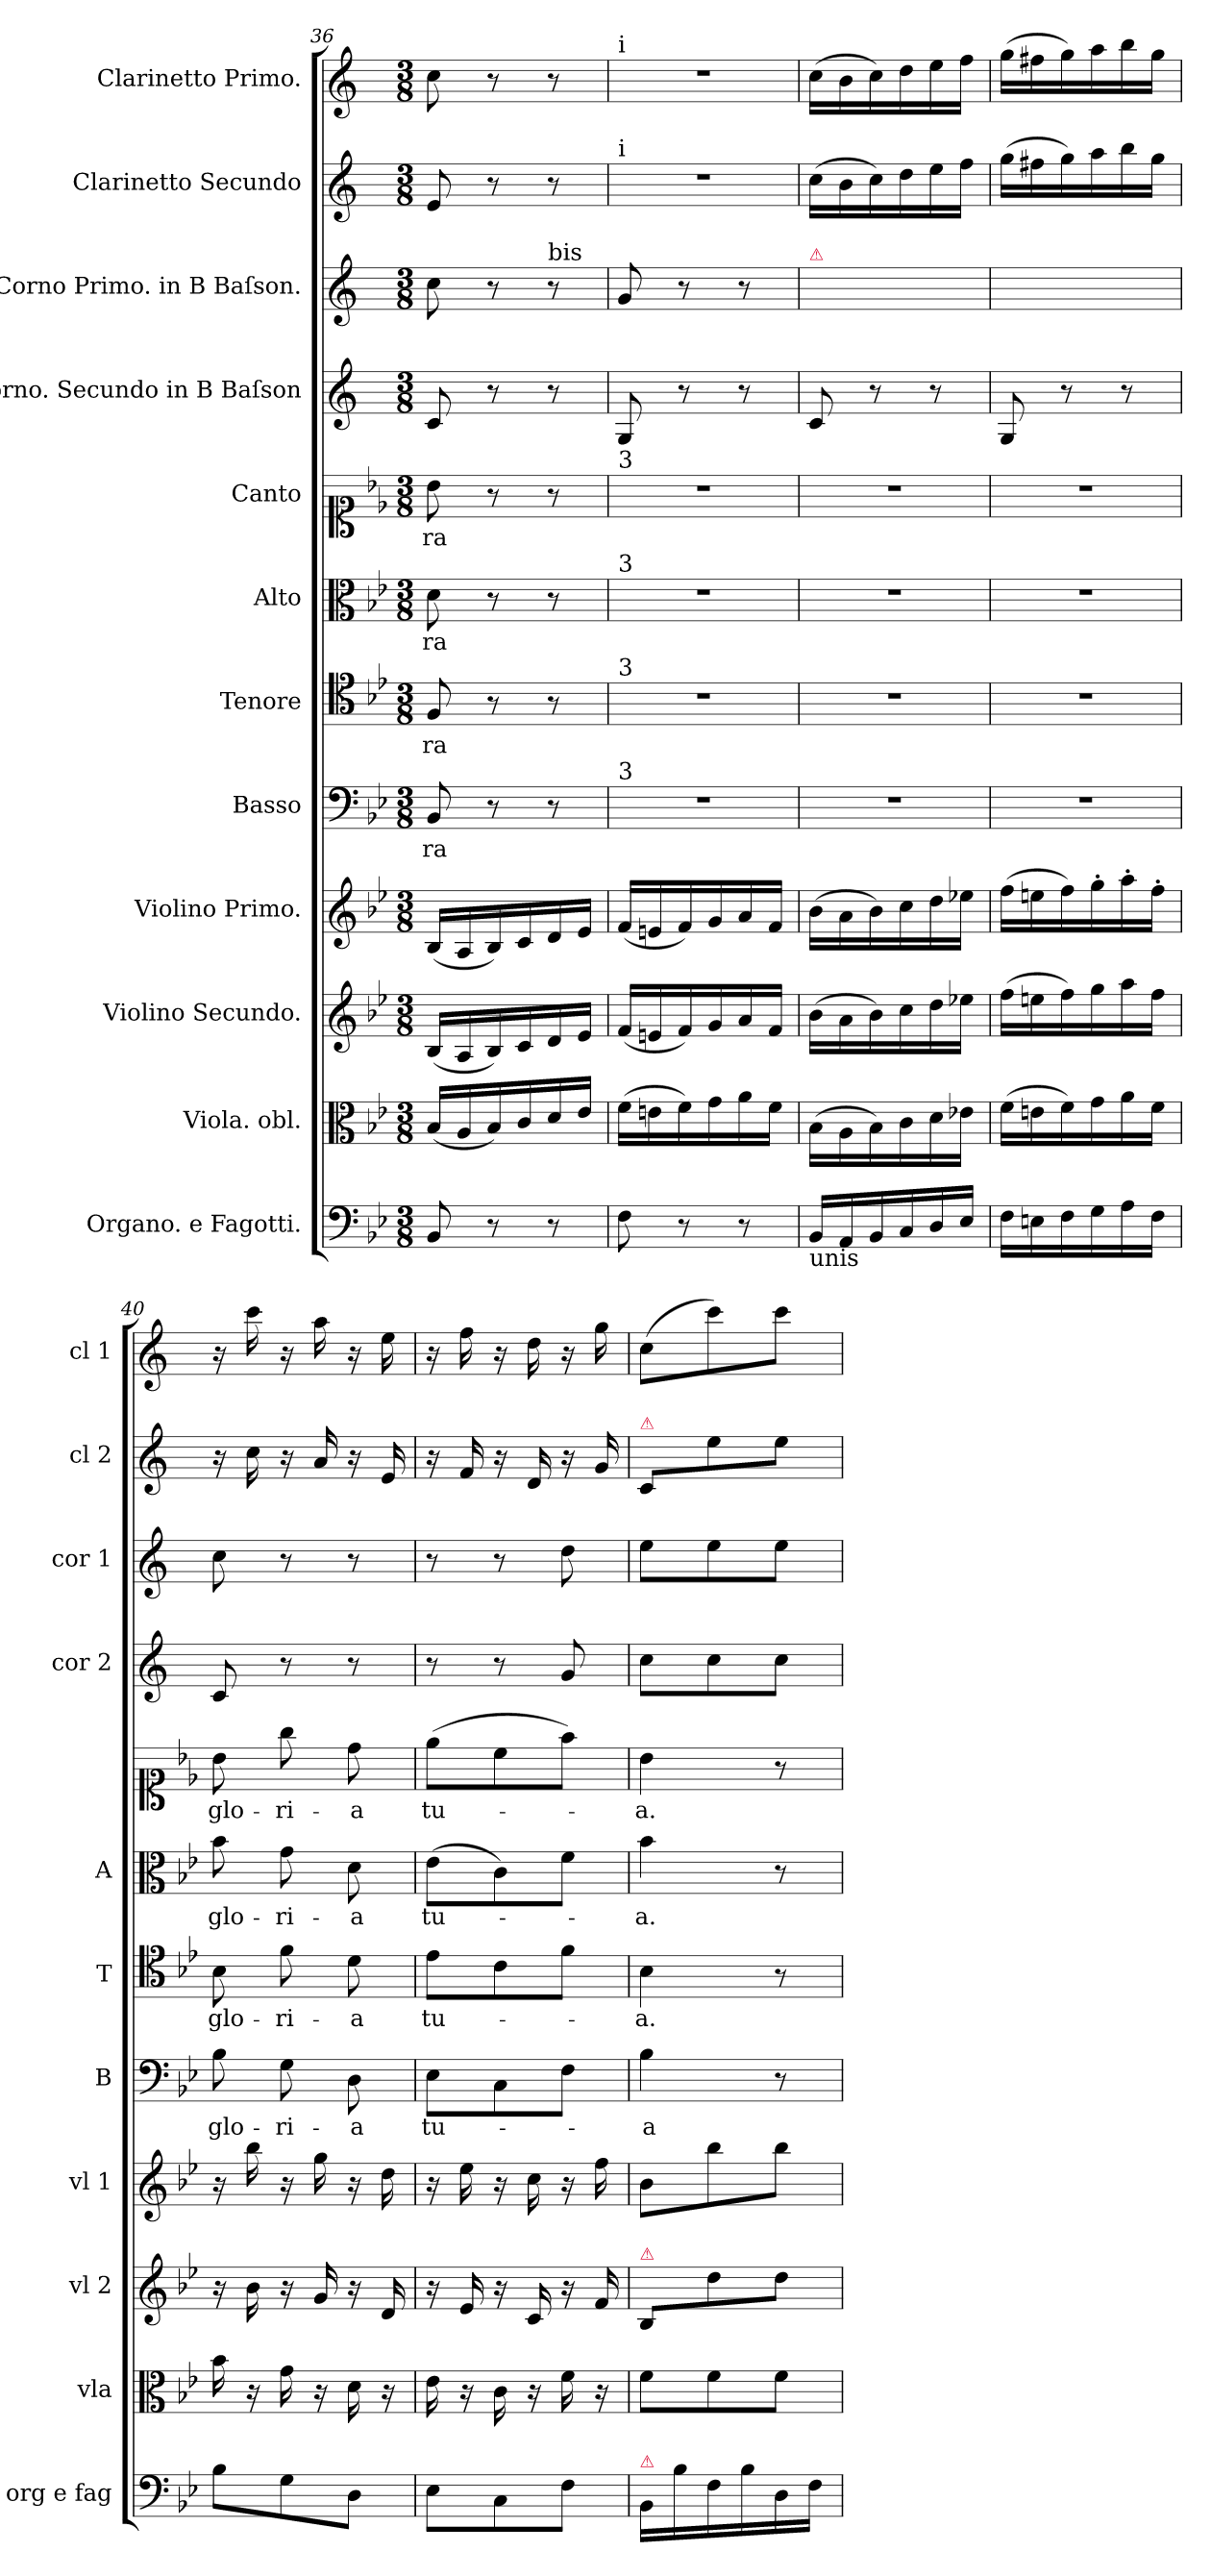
**kern	**kern	**kern	**kern	**kern	**text	**kern	**text	**kern	**text	**kern	**text	**kern	**kern	**kern	**kern
*part12	*part11	*part10	*part9	*part8	*part8	*part7	*part7	*part6	*part6	*part5	*part5	*part4	*part3	*part2	*part1
*staff12	*staff11	*staff10	*staff9	*staff8	*staff8	*staff7	*staff7	*staff6	*staff6	*staff5	*staff5	*staff4	*staff3	*staff2	*staff1
*I"Organo. e Fagotti.	*I"Viola. obl.	*I"Violino Secundo.	*I"Violino Primo.	*I"Basso	*	*I"Tenore	*	*I"Alto	*	*I"Canto	*	*I"Corno. Secundo in B Baſson	*I"Corno Primo. in B Baſson.	*I"Clarinetto Secundo	*I"Clarinetto Primo.
*I'org e fag	*I'vla	*I'vl 2	*I'vl 1	*I'B	*	*I'T	*	*I'A	*	*	*	*I'cor 2	*I'cor 1	*I'cl 2	*I'cl 1
*clefF4	*clefC3	*clefG2	*clefG2	*clefF4	*	*clefC4	*	*clefC3	*	*clefC1	*	*clefG2	*clefG2	*clefG2	*clefG2
*	*	*	*	*	*	*	*	*	*	*	*	*ITrd1c2	*ITrd1c2	*ITrd1c2	*ITrd1c2
*k[b-e-]	*k[b-e-]	*k[b-e-]	*k[b-e-]	*k[b-e-]	*	*k[b-e-]	*	*k[b-e-]	*	*k[b-e-]	*	*k[b-e-]	*k[b-e-]	*k[b-e-]	*k[b-e-]
*B-:	*B-:	*B-:	*B-:	*B-:	*	*B-:	*	*B-:	*	*B-:	*	*B-:	*B-:	*B-:	*B-:
*M3/8	*M3/8	*M3/8	*M3/8	*M3/8	*	*M3/8	*	*M3/8	*	*M3/8	*	*M3/8	*M3/8	*M3/8	*M3/8
=36	=36	=36	=36	=36	=36	=36	=36	=36	=36	=36	=36	=36	=36	=36	=36
8BB-/	(16B-/LL	(16B-/LL	(16B-/LL	8BB-/	-ra	8F/	-ra	8d\	-ra	8b-\	-ra	8B-/	8b-\	8d/	8b-\
.	16A/	16A/	16A/	.	.	.	.	.	.	.	.	.	.	.	.
8r	16B-/)	16B-/)	16B-/)	8r	.	8r	.	8r	.	8r	.	8r	8r	8r	8r
.	16c/	16c/	16c/	.	.	.	.	.	.	.	.	.	.	.	.
!	!	!	!	!	!	!	!	!	!	!	!	!	!LO:TX:a:t=bis	!	!
8r	16d/	16d/	16d/	8r	.	8r	.	8r	.	8r	.	8r	8r	8r	8r
.	16e-/JJ	16e-/JJ	16e-/JJ	.	.	.	.	.	.	.	.	.	.	.	.
=37	=37	=37	=37	=37	=37	=37	=37	=37	=37	=37	=37	=37	=37	=37	=37
!	!	!	!	!	!	!	!	!	!	!	!	!	!	!	!LO:TX:a:t=i
!	!	!	!	!	!	!	!	!	!	!	!	!	!	!LO:TX:a:t=i	!
!	!	!	!	!	!	!	!	!	!	!LO:TX:a:t=3	!	!	!	!	!
!	!	!	!	!	!	!	!	!LO:TX:a:t=3	!	!	!	!	!	!	!
!	!	!	!	!	!	!LO:TX:a:t=3	!	!	!	!	!	!	!	!	!
!	!	!	!	!LO:TX:a:t=3	!	!	!	!	!	!	!	!	!	!	!
8F\	(16f\LL	(16f/LL	(16f/LL	4.r	.	4.r	.	4.r	.	4.r	.	8F/	8f/	4.r	4.r
.	16en\	16en/	16en/	.	.	.	.	.	.	.	.	.	.	.	.
8r	16f\)	16f/)	16f/)	.	.	.	.	.	.	.	.	8r	8r	.	.
.	16g\	16g/	16g/	.	.	.	.	.	.	.	.	.	.	.	.
8r	16a\	16a/	16a/	.	.	.	.	.	.	.	.	8r	8r	.	.
.	16f\JJ	16f/JJ	16f/JJ	.	.	.	.	.	.	.	.	.	.	.	.
=38	=38	=38	=38	=38	=38	=38	=38	=38	=38	=38	=38	=38	=38	=38	=38
!	!	!	!	!	!	!	!	!	!	!	!	!	!LO:TX:a:color=crimson:t=⚠	!	!
!LO:TX:b:t=unis	!	!	!	!	!	!	!	!	!	!	!	!	!	!	!
16BB-/LL	(16B-\LL	(16b-\LL	(16b-\LL	4.r	.	4.r	.	4.r	.	4.r	.	8B-/	8b-\yy	(16b-\LL	(16b-\LL
16AA/	16A\	16a\	16a\	.	.	.	.	.	.	.	.	.	.	16a\	16a\
16BB-/	16B-\)	16b-\)	16b-\)	.	.	.	.	.	.	.	.	8r	8ryy	16b-\)	16b-\)
16C/	16c\	16cc\	16cc\	.	.	.	.	.	.	.	.	.	.	16cc\	16cc\
16D/	16d\	16dd\	16dd\	.	.	.	.	.	.	.	.	8r	8ryy	16dd\	16dd\
16E-/JJ	16e-X\JJ	16ee-X\JJ	16ee-X\JJ	.	.	.	.	.	.	.	.	.	.	16ee-\JJ	16ee-\JJ
=39	=39	=39	=39	=39	=39	=39	=39	=39	=39	=39	=39	=39	=39	=39	=39
16F\LL	(16f\LL	(16ff\LL	(16ff\LL	4.r	.	4.r	.	4.r	.	4.r	.	8F/	8f/yy	(16ff\LL	(16ff\LL
16En\	16en\	16een\	16een\	.	.	.	.	.	.	.	.	.	.	16een\	16een\
16F\	16f\)	16ff\)	16ff\)	.	.	.	.	.	.	.	.	8r	8ryy	16ff\)	16ff\)
16G\	16g\	16gg\	16gg'\	.	.	.	.	.	.	.	.	.	.	16gg\	16gg\
16A\	16a\	16aa\	16aa'\	.	.	.	.	.	.	.	.	8r	8ryy	16aa\	16aa\
16F\JJ	16f\JJ	16ff\JJ	16ff'\JJ	.	.	.	.	.	.	.	.	.	.	16ff\JJ	16ff\JJ
=40	=40	=40	=40	=40	=40	=40	=40	=40	=40	=40	=40	=40	=40	=40	=40
8B-\L	16b-\	16r	16r	8B-\	glo-	8B-\	glo-	8b-\	glo-	8b-\	glo-	8B-/	8b-\	16r	16r
.	16r	16b-\	16bb-\	.	.	.	.	.	.	.	.	.	.	16b-\	16bb-\
8G\	16g\	16r	16r	8G\	-ri-	8f\	-ri-	8g\	-ri-	8gg\	-ri-	8r	8r	16r	16r
.	16r	16g/	16gg\	.	.	.	.	.	.	.	.	.	.	16g/	16gg\
8D\J	16d\	16r	16r	8D\	-a	8d\	-a	8d\	-a	8dd\	-a	8r	8r	16r	16r
.	16r	16d/	16dd\	.	.	.	.	.	.	.	.	.	.	16d/	16dd\
=41	=41	=41	=41	=41	=41	=41	=41	=41	=41	=41	=41	=41	=41	=41	=41
8E-\L	16e-\	16r	16r	8E-\L	tu-	8e-\L	tu-	(8e-\L	tu-	(8ee-\L	tu-	8r	8r	16r	16r
.	16r	16e-/	16ee-\	.	.	.	.	.	.	.	.	.	.	16e-/	16ee-\
8C\	16c\	16r	16r	8C\	.	8c\	.	8c\)	.	8cc\	.	8r	8r	16r	16r
.	16r	16c/	16cc\	.	.	.	.	.	.	.	.	.	.	16c/	16cc\
8F\J	16f\	16r	16r	8F\J	.	8f\J	.	8f\J	.	8ff\J)	.	8f/	8cc\	16r	16r
.	16r	16f/	16ff\	.	.	.	.	.	.	.	.	.	.	16f/	16ff\
=42	=42	=42	=42	=42	=42	=42	=42	=42	=42	=42	=42	=42	=42	=42	=42
!	!	!	!	!	!	!	!	!	!	!	!	!	!	!LO:TX:a:color=crimson:t=⚠	!
!	!	!LO:TX:a:color=crimson:t=⚠	!	!	!	!	!	!	!	!	!	!	!	!	!
!LO:TX:a:color=crimson:t=⚠	!	!	!	!	!	!	!	!	!	!	!	!	!	!	!
16BB-/LL	8f\L	8B-/L	8b-\L	4B-\	-a	4B-\	-a.	4b-\	-a.	4b-\	-a.	8b-\L	8dd\L	8B-/L	(8b-\L
16B-\	.	.	.	.	.	.	.	.	.	.	.	.	.	.	.
16F\	8f\	8dd\	8bb-\	.	.	.	.	.	.	.	.	8b-\	8dd\	8dd\	8bb-\)
16B-\	.	.	.	.	.	.	.	.	.	.	.	.	.	.	.
16D\	8f\J	8dd\J	8bb-\J	8r	.	8r	.	8r	.	8r	.	8b-\J	8dd\J	8dd\J	8bb-\J
16F\JJ	.	.	.	.	.	.	.	.	.	.	.	.	.	.	.
=	=	=	=	=	=	=	=	=	=	=	=	=	=	=	=
*-	*-	*-	*-	*-	*-	*-	*-	*-	*-	*-	*-	*-	*-	*-	*-
